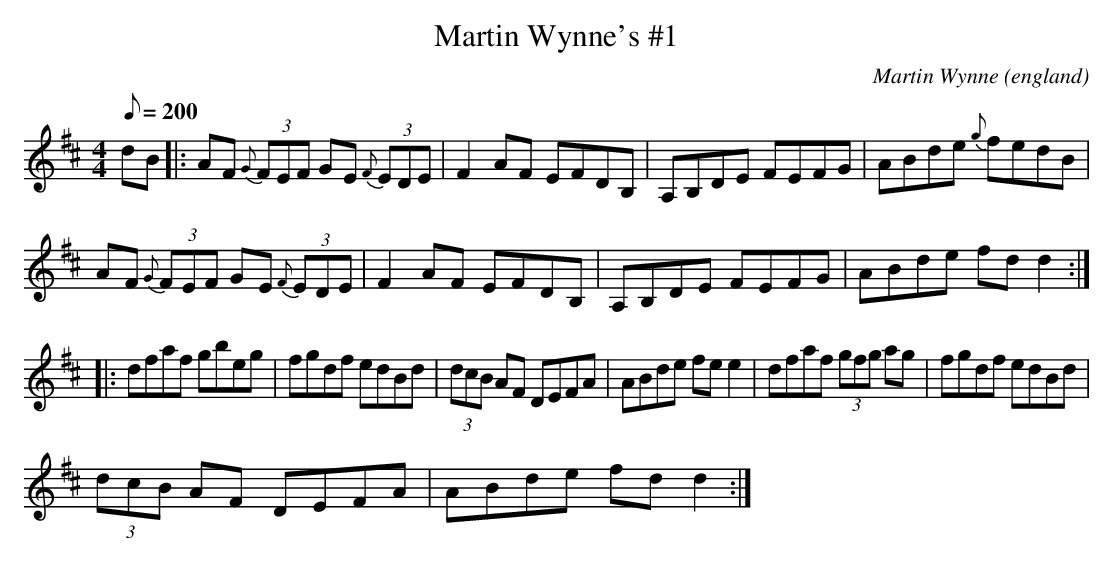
X:1
T:Martin Wynne's #1
O:england
M:4/4
L:1/8
Q:200
C:Martin Wynne
K:D
dB|:AF {G}(3FEF GE {F}(3EDE|F2 AF EFDB,|A,B,DE FEFG|ABde {g}fedB|
AF {G}(3FEF GE {F}(3EDE|F2 AF EFDB,|A,B,DE FEFG|ABde fdd2:|
|:dfaf gbeg|fgdf edBd|(3dcB AF DEFA|ABde fe e2|dfaf (3gfg ag|fgdf edBd|
(3dcB AF DEFA|ABde fd d2:|
